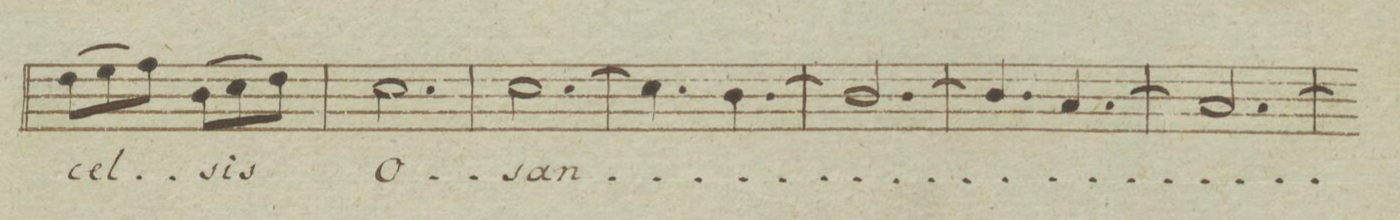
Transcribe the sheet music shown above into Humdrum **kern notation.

**kern	**text	**dynam
*I"Tenore.	*	*
*clefC4	*	*
*k[b-e-]	*	*
*met(c)	*	*
*M6/8	*	*
(8c\L	-cel-	.
8d\	.	.
8e-\J)	.	.
(8A\L	-sis	.
8B-\	.	.
8c\J)	.	.
=199	=199	=199
2.B-\	O-	.
=200	=200	=200
[2.B-\	-san-	.
=201	=201	=201
4.B-\]	.	.
[>4.A\	.	.
=202	=202	=202
2.A/_>	.	.
=203	=203	=203
4.A/]	.	.
[>4.G/	.	.
=204	=204	=204
2.G/_>	.	.
=205	=205	=205
*-	*-	*-
